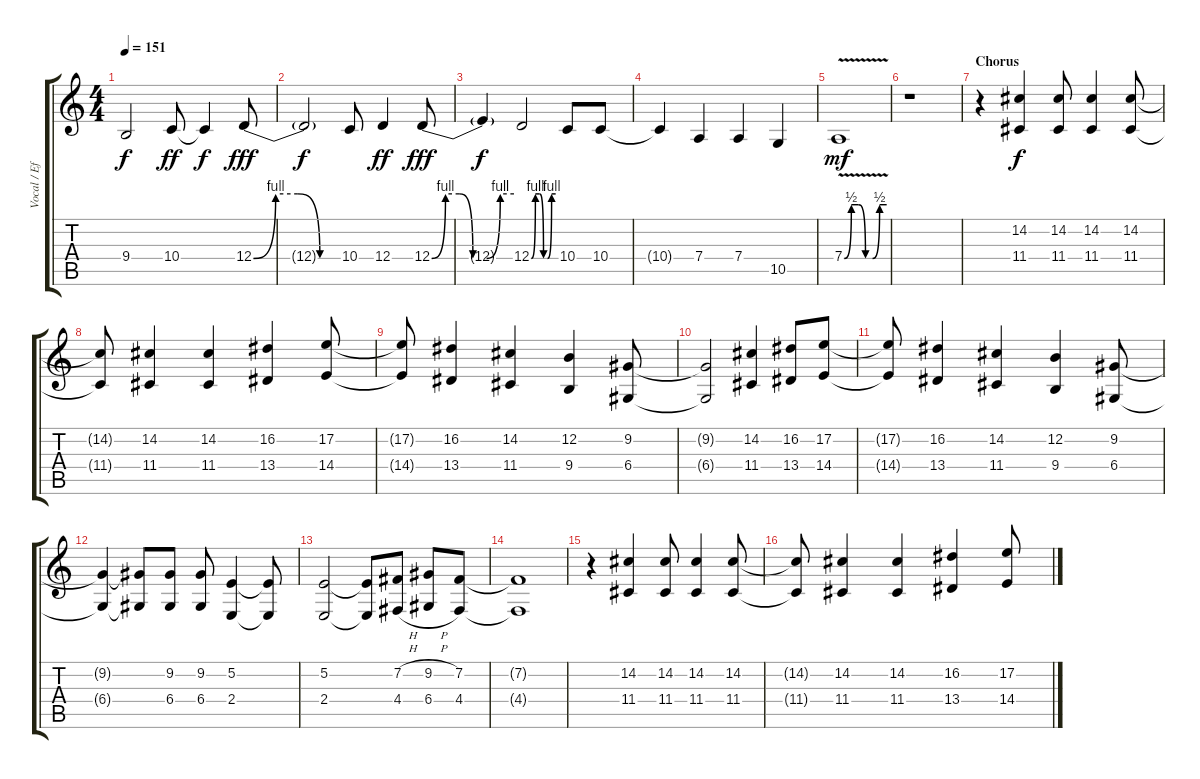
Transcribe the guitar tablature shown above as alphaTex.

\track ("Vocal / Effect" "Vocal / Ef") {instrument orchestralharp}
\staff {score tabs}
\tuning (E4 B3 G3 D3 A2 E2) {hide}
\ts (4 4)
\tempo 151
\clef g2
\ks c
9.4{t}.2{dy f} 10.4.8{dy ff} 10.4{t}.4{dy f} 12.4{be (custom 0 0 15 4 30 4 45 0 60 0)}.8{dy fff} |
12.4{t}.2{dy f} 10.4.8 12.4.4{dy ff} 12.4{be (custom 0 0 10 4 20 4 30 0 40 0 50 4 60 4)}.8{dy fff} |
12.4{t}.4{dy f} 12.4{be (custom 0 0 10 4 20 4 30 0 40 0 50 4 60 4)}.2 10.4.8 10.4.8 |
10.4{t}.4 7.4.4 7.4.4 10.5.4 |
7.4{be (custom 0 0 10 2 20 2 30 0 40 0 50 2 60 2) v}.1{dy mf} |
r.1 |
\section ("" "Chorus")
r.4 (14.2 11.4).4{dy f} (14.2 11.4).8 (14.2 11.4).4 (14.2 11.4).8 |
(14.2{t} 11.4{t}).8 (14.2 11.4).4 (14.2 11.4).4 (16.2 13.4).4 (17.2 14.4).8 |
(17.2{t} 14.4{t}).8 (16.2 13.4).4 (14.2 11.4).4 (12.2 9.4).4 (9.2 6.4).8 |
(9.2{t} 6.4{t}).2 (14.2 11.4).4 (16.2 13.4).8 (17.2 14.4).8 |
(17.2{t} 14.4{t}).8 (16.2 13.4).4 (14.2 11.4).4 (12.2 9.4).4 (9.2 6.4).8 |
(9.2{t} 6.4{t}).4 (9.2{t} 6.4{t}).8 (9.2 6.4).8 (9.2 6.4).8 (5.2 2.4).4 (5.2{t} 2.4{t}).8 |
(5.2 2.4).2 (5.2{t} 2.4{t}).8 (7.2{h} 4.4{h}).8 (9.2{h} 6.4{h}).8 (7.2 4.4).8 |
(7.2{t} 4.4{t}).1 |
r.4 (14.2 11.4).4 (14.2 11.4).8 (14.2 11.4).4 (14.2 11.4).8 |
(14.2{t} 11.4{t}).8 (14.2 11.4).4 (14.2 11.4).4 (16.2 13.4).4 (17.2 14.4).8
